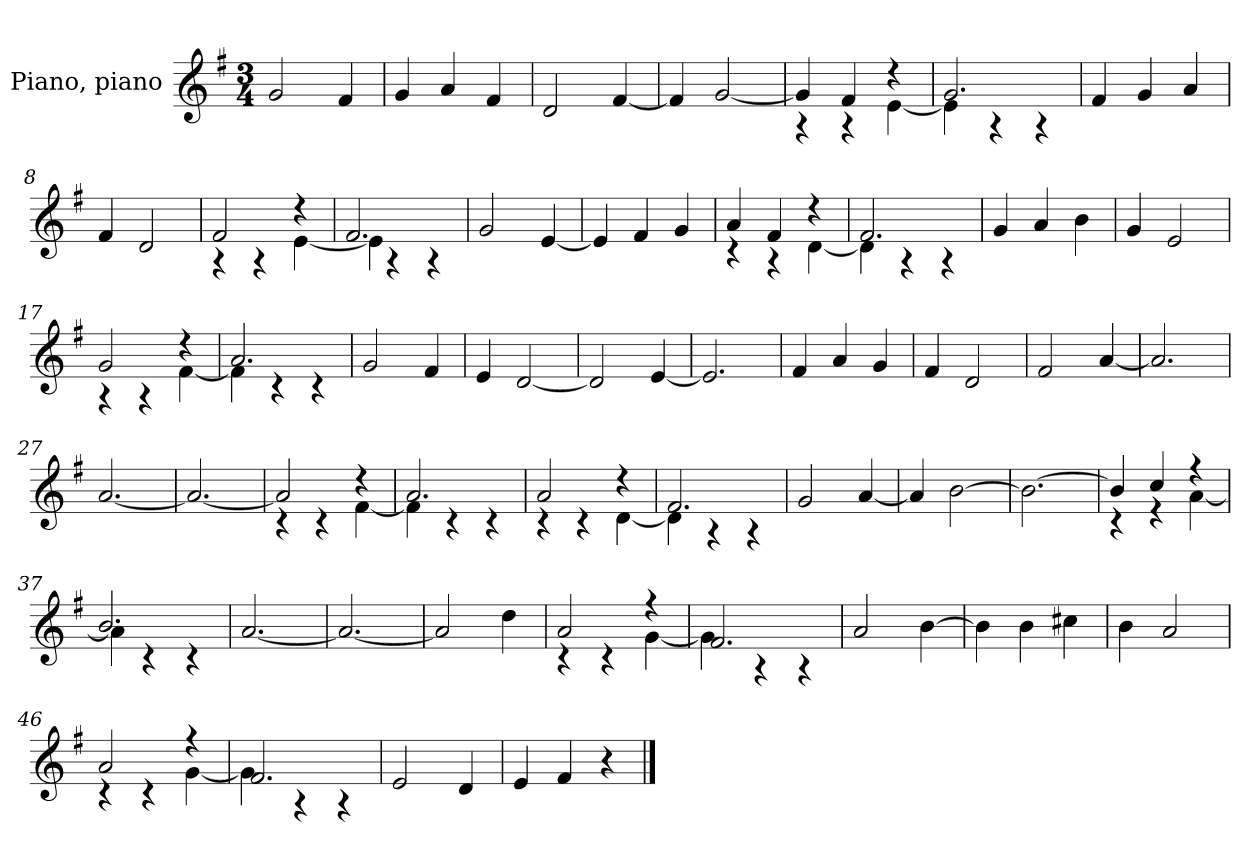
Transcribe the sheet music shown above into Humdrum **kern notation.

**kern
*part1
*staff1
*I"Piano, piano
*clefG2
*k[f#]
*M3/4
*MM187
=1
2g/
4f#/
=2
4g/
4a/
4f#/
=3
2d/
[4f#/
=4
4f#/]
[2g/
=5
*^
4g/]	4r
4f#/	4r
4r	[4e\
=6	=6
2.g/	4e\]
.	4r
.	4r
*v	*v
=7
4f#/
4g/
4a/
=8
4f#/
2d/
=9
*^
2f#/	4r
.	4r
4r	[4e\
=10	=10
2.f#/	4e\]
.	4r
.	4r
*v	*v
=11
2g/
[4e/
!!LO:LB:g=z
=12
4e/]
4f#/
4g/
=13
*^
4a/	4r
4f#/	4r
4r	[4d\
=14	=14
2.f#/	4d\]
.	4r
.	4r
*v	*v
=15
4g/
4a/
4b\
=16
4g/
2e/
=17
*^
2g/	4r
.	4r
4r	[4f#\
=18	=18
2.a/	4f#\]
.	4r
.	4r
*v	*v
=19
2g/
4f#/
=20
4e/
[2d/
=21
2d/]
[4e/
=22
2.e/]
=23
4f#/
4a/
4g/
!!LO:LB:g=z
=24
4f#/
2d/
=25
2f#/
[4a/
=26
2.a/]
=27
[2.a/
=28
2.a/_
=29
*^
2a/]	4r
.	4r
4r	[4f#\
=30	=30
2.a/	4f#\]
.	4r
.	4r
=31	=31
2a/	4r
.	4r
4r	[4d\
=32	=32
2.f#/	4d\]
.	4r
.	4r
*v	*v
=33
2g/
[4a/
=34
4a/]
[2b\
=35
2.b\_
=36
*^
4b/]	4r
4cc/	4r
4r	[4a\
!!LO:LB:g=z	!!
=37	=37
2.b/	4a\]
.	4r
.	4r
*v	*v
=38
[2.a/
=39
2.a/_
=40
2a/]
4dd\
=41
*^
2a/	4r
.	4r
4r	[4g\
=42	=42
2.f#/	4g\]
.	4r
.	4r
*v	*v
=43
2a/
[4b\
=44
4b\]
4b\
4cc#X\
=45
4b\
2a/
=46
*^
2a/	4r
.	4r
4r	[4g\
=47	=47
2.f#/	4g\]
.	4r
.	4r
*v	*v
=48
2e/
4d/
!!LO:LB:g=z
=49
4e/
4f#/
4r
==
*-
